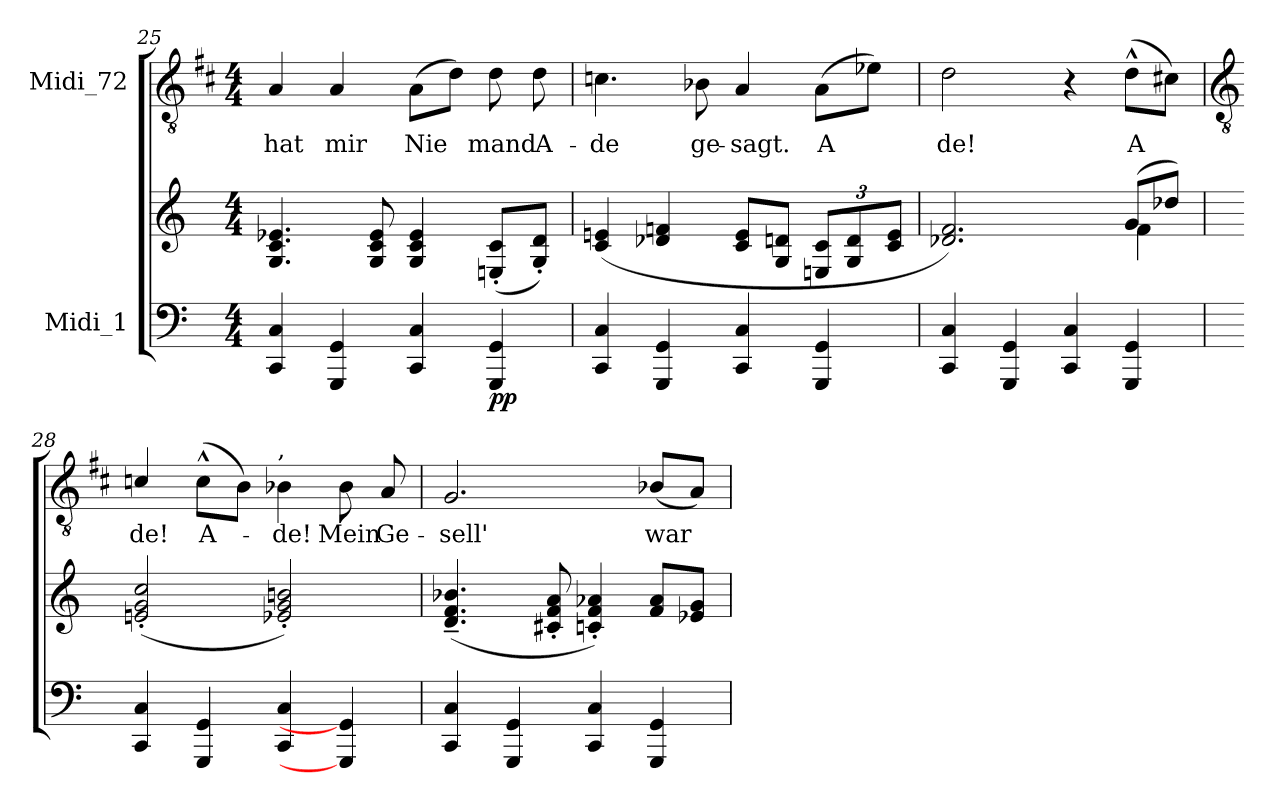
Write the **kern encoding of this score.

**kern	**kern	**dynam	**kern	**text
*part2	*part2	*part2	*part1	*part1
*staff3	*staff2	*staff2/3	*staff1	*staff1
*I"Midi_1	*	*	*I"Midi_72	*
!!LO:LB:g=z
*clefF4	*clefG2	*	*clefGv2	*
*	*	*	*ITrd1c2	*
*k[]	*k[]	*	*k[]	*
*C:	*C:	*	*C:	*
*M4/4	*M4/4	*	*M4/4	*
=25	=25	=25	=25	=25
*	*^	*	*	*
!	!	!	!	!	!LO:LY:b
4CC 4C	4.G/ 4.c/ 4.e-X/	2ryy	.	4G	hat
!	!	!	!	!	!LO:LY:b
4GGG 4GG	.	.	.	4G	mir
.	8G/ 8c/ 8e-/	.	.	.	.
!	!	!	!	!	!LO:LY:b
4CC 4C	4G/ 4c/ 4e-/	2ryy	.	(<8GL	Nie
.	.	.	.	8cJ)	.
!	!	!	!LO:DY:b=2	!	!LO:LY:b
4GGG 4GG	(<8En/' 8c/'L	.	pp	8c	mand
!	!	!	!	!	!LO:LY:b
.	8G/' 8d/'J)	.	.	8c	A-
=26	=26	=26	=26	=26	=26
!	!	!	!	!	!LO:LY:b
4CC 4C	(<4c/ 4en/	2ryy	.	4.B-X	-de
4GGG 4GG	4d-X/ 4fn/	.	.	.	.
!	!	!	!	!	!LO:LY:b
.	.	.	.	8A-X	ge-
!	!	!	!	!	!LO:LY:b
4CC 4C	8c/ 8e/L	2ryy	.	4G	-sagt.
.	8G/ 8dn/J	.	.	.	.
!	!	!	!	!	!LO:LY:b
4GGG 4GG	12En/ 12c/L	.	.	(>8GL	A
.	12G/ 12d/	.	.	.	.
.	.	.	.	8d-XJ)	.
.	12c/ 12e/J	.	.	.	.
=27	=27	=27	=27	=27	=27
!	!	!	!	!	!LO:LY:b
4CC 4C	2.d-X/ 2.f/)	2ryy	.	2c	de!
4GGG 4GG	.	.	.	.	.
4CC 4C	.	4ryy	.	4r	.
!	!	!	!	!	!LO:LY:b
4GGG 4GG	(8g/L	4f\	.	(>8c^^L	A
.	8dd-X/J)	.	.	8BnJ)	.
!!LO:LB:g=z
=28	=28	=28	=28	=28	=28
*	*	*	*	*clefGv2	*
!	!	!	!	!	!LO:LY:b
4CC 4C	(<2en/' 2g/' 2cc/'	2ryy	.	4B-X/	de!
!	!	!	!	!	!LO:LY:b
4GGG 4GG	.	.	.	(<8B-^^L	A-
.	.	.	.	8AJ)	.
!	!	!	!	!LO:TX:a:t=,	!
!	!	!	!	!	!LO:LY:b
4CC 4C	2e-X/' 2g/' 2bn/')	2ryy	.	4A-X	-de!
!	!	!	!	!	!LO:LY:b
4GGG] 4GG]	.	.	.	8A-	Mein
!	!	!	!	!	!LO:LY:b
.	.	.	.	8G	Ge-
*	*v	*v	*	*	*
!!LO:LB:g=z
=29	=29	=29	=29	=29
*^	*	*	*	*
!	!	!	!	!	!LO:LY:b
4CC/ 4C/	2ryy	(<4.d~ 4.f~ 4.b-X~	.	2.F	-sell'
4GGG/ 4GG/	.	.	.	.	.
.	.	8c#X' 8f' 8a'	.	.	.
4CC/ 4C/	2ryy	4cn' 4f' 4a-X')	.	.	.
!	!	!	!	!	!LO:LY:b
4GGG/ 4GG/	.	8f 8a-L	.	(<8A-XL	war
.	.	8e-X 8gJ	.	8GJ)	.
*v	*v	*	*	*	*
=	=	=	=	=
*-	*-	*-	*-	*-
